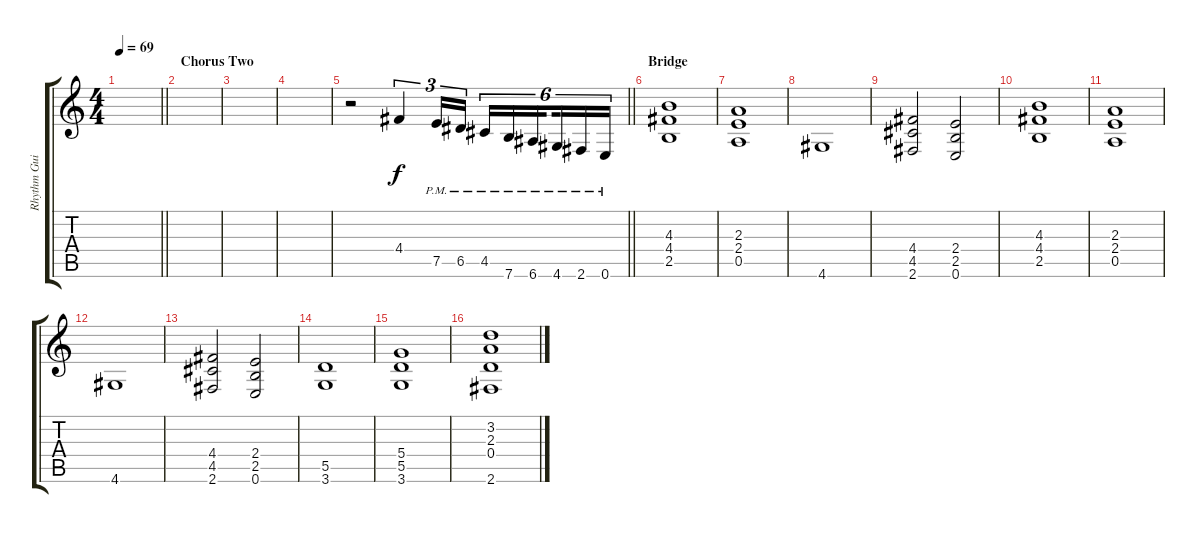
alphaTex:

\track ("Rhythm Guitar" "Rhythm Gui") {instrument distortionguitar}
\staff {score tabs}
\tuning (E4 B3 G3 D3 A2 E2) {hide}
\ts (4 4)
\tempo 69
\clef g2
\barLineRight lightlight
\ks c
|
\section ("" "Chorus Two")
|
|
|
\barLineRight lightlight
r.2 4.4.4{tu (3 2)} 7.5{pm}.16{tu (3 2)} 6.5{pm}.16{tu (3 2)} 4.5{pm}.16{tu (6 4)} 7.6{pm}.16{tu (6 4)} 6.6{pm}.16{tu (6 4) beam splitsecondary} 4.6{pm}.16{tu (6 4)} 2.6{pm}.16{tu (6 4)} 0.6{pm}.16{tu (6 4)} |
\section ("" "Bridge")
(4.3 4.4 2.5).1 |
(2.3 2.4 0.5).1 |
4.6.1 |
(4.4 4.5 2.6).2 (2.4 2.5 0.6).2 |
(4.3 4.4 2.5).1 |
(2.3 2.4 0.5).1 |
4.6.1 |
(4.4 4.5 2.6).2 (2.4 2.5 0.6).2 |
(5.5 3.6).1 |
(5.4 5.5 3.6).1 |
(3.2 2.3 0.4 2.6).1
